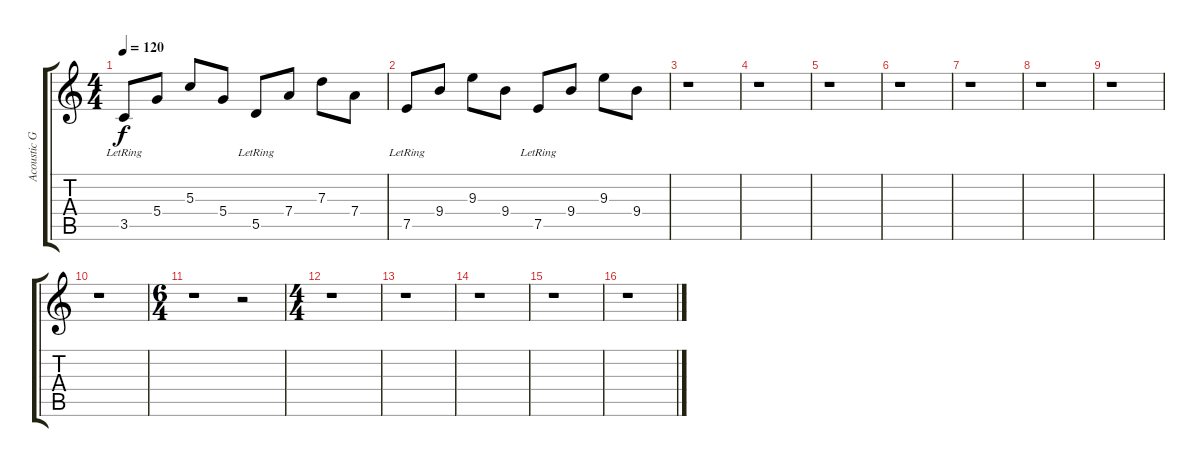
\track ("Acoustic Guitar 1" "Acoustic G") {instrument acousticguitarsteel}
\staff {score tabs}
\tuning (E4 B3 G3 D3 A2 E2) {hide}
\ts (4 4)
\tempo 120
\clef g2
\ks c
3.5{lr}.8{dy f} 5.4.8 5.3.8 5.4.8 5.5{lr}.8 7.4.8 7.3.8 7.4.8 |
7.5{lr}.8 9.4.8 9.3.8 9.4.8 7.5{lr}.8 9.4.8 9.3.8 9.4.8 |
r.1 |
r.1 |
r.1 |
r.1 |
r.1 |
r.1 |
r.1 |
r.1 |
\ts (6 4)
r.1 r.2 |
\ts (4 4)
r.1 |
r.1 |
r.1 |
r.1 |
r.1
